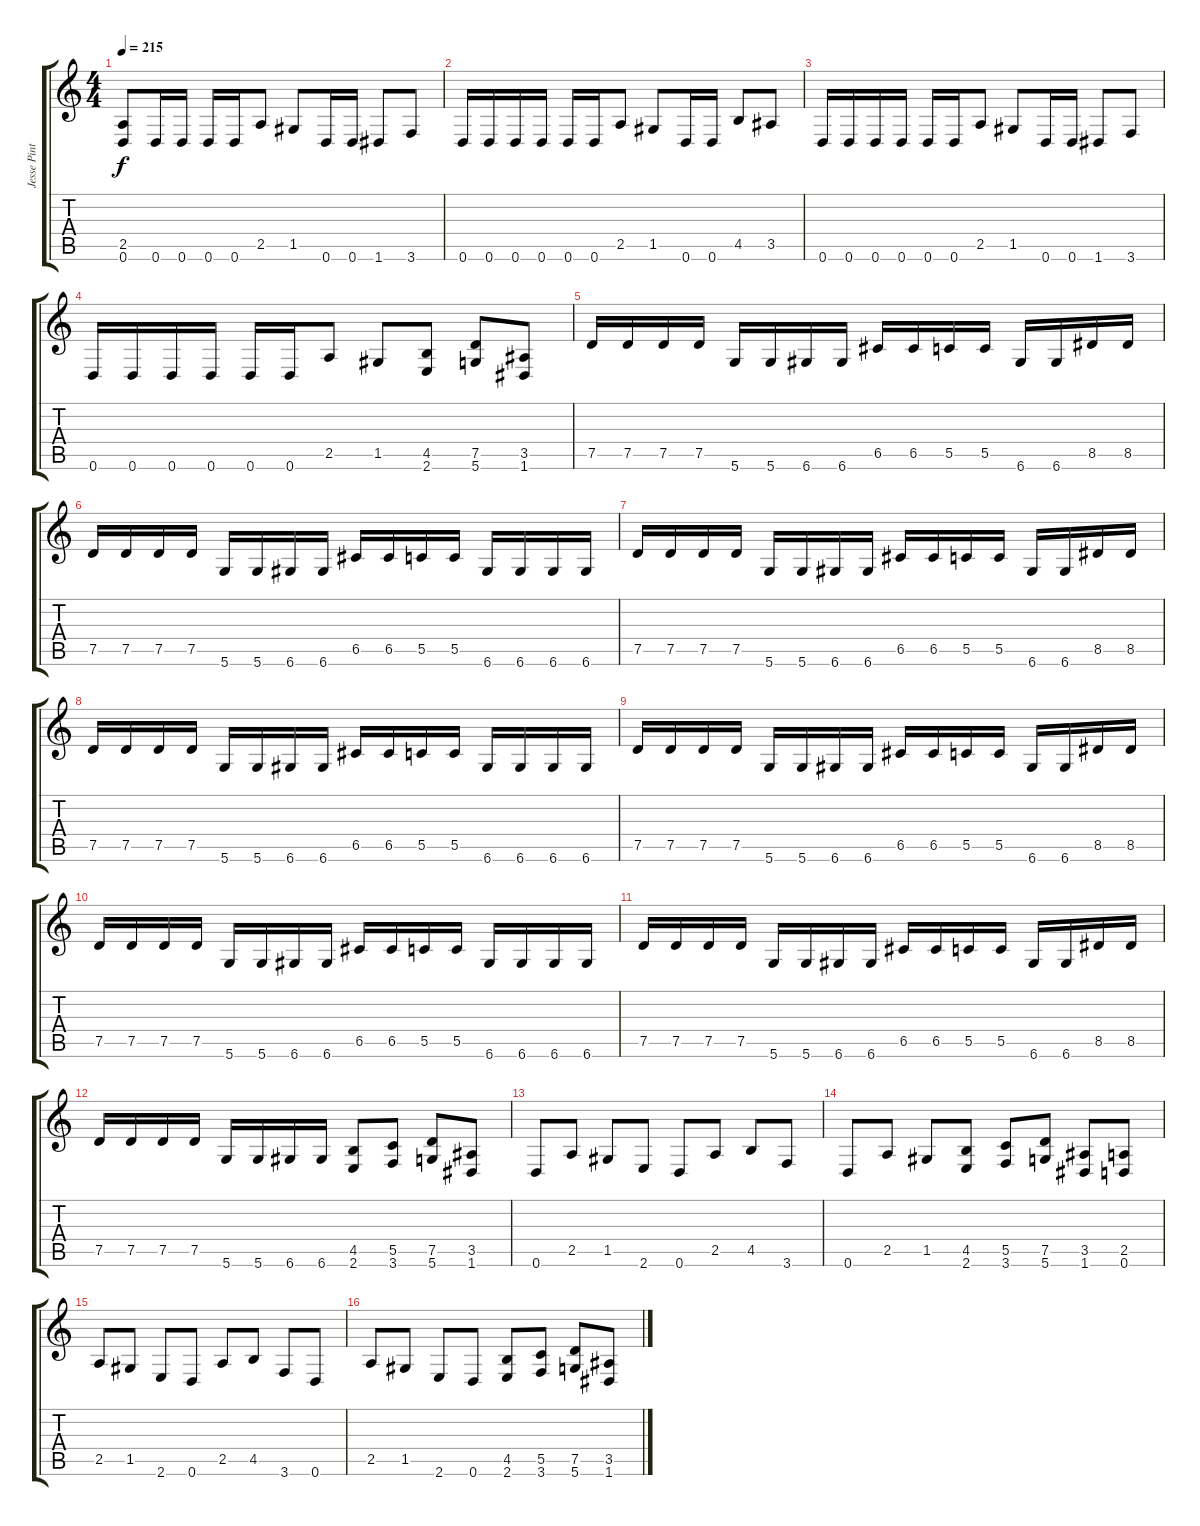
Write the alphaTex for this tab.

\track ("Jesse Pintado (Guitar 2)" "Jesse Pint") {instrument distortionguitar}
\staff {score tabs}
\tuning (D4 A3 F3 C3 G2 D2) {hide}
\ts (4 4)
\tempo 215
\clef g2
\ks c
(2.5 0.6).8{dy f} 0.6.16 0.6.16 0.6.16 0.6.16 2.5.8 1.5.8 0.6.16 0.6.16 1.6.8 3.6.8 |
0.6.16 0.6.16 0.6.16 0.6.16 0.6.16 0.6.16 2.5.8 1.5.8 0.6.16 0.6.16 4.5.8 3.5.8 |
0.6.16 0.6.16 0.6.16 0.6.16 0.6.16 0.6.16 2.5.8 1.5.8 0.6.16 0.6.16 1.6.8 3.6.8 |
0.6.16 0.6.16 0.6.16 0.6.16 0.6.16 0.6.16 2.5.8 1.5.8 (4.5 2.6).8 (7.5 5.6).8 (3.5 1.6).8 |
7.5.16 7.5.16 7.5.16 7.5.16 5.6.16 5.6.16 6.6.16 6.6.16 6.5.16 6.5.16 5.5.16 5.5.16 6.6.16 6.6.16 8.5.16 8.5.16 |
7.5.16 7.5.16 7.5.16 7.5.16 5.6.16 5.6.16 6.6.16 6.6.16 6.5.16 6.5.16 5.5.16 5.5.16 6.6.16 6.6.16 6.6.16 6.6.16 |
7.5.16 7.5.16 7.5.16 7.5.16 5.6.16 5.6.16 6.6.16 6.6.16 6.5.16 6.5.16 5.5.16 5.5.16 6.6.16 6.6.16 8.5.16 8.5.16 |
7.5.16 7.5.16 7.5.16 7.5.16 5.6.16 5.6.16 6.6.16 6.6.16 6.5.16 6.5.16 5.5.16 5.5.16 6.6.16 6.6.16 6.6.16 6.6.16 |
7.5.16 7.5.16 7.5.16 7.5.16 5.6.16 5.6.16 6.6.16 6.6.16 6.5.16 6.5.16 5.5.16 5.5.16 6.6.16 6.6.16 8.5.16 8.5.16 |
7.5.16 7.5.16 7.5.16 7.5.16 5.6.16 5.6.16 6.6.16 6.6.16 6.5.16 6.5.16 5.5.16 5.5.16 6.6.16 6.6.16 6.6.16 6.6.16 |
7.5.16 7.5.16 7.5.16 7.5.16 5.6.16 5.6.16 6.6.16 6.6.16 6.5.16 6.5.16 5.5.16 5.5.16 6.6.16 6.6.16 8.5.16 8.5.16 |
7.5.16 7.5.16 7.5.16 7.5.16 5.6.16 5.6.16 6.6.16 6.6.16 (4.5 2.6).8 (5.5 3.6).8 (7.5 5.6).8 (3.5 1.6).8 |
0.6.8 2.5.8 1.5.8 2.6.8 0.6.8 2.5.8 4.5.8 3.6.8 |
0.6.8 2.5.8 1.5.8 (4.5 2.6).8 (5.5 3.6).8 (7.5 5.6).8 (3.5 1.6).8 (2.5 0.6).8 |
2.5.8 1.5.8 2.6.8 0.6.8 2.5.8 4.5.8 3.6.8 0.6.8 |
2.5.8 1.5.8 2.6.8 0.6.8 (4.5 2.6).8 (5.5 3.6).8 (7.5 5.6).8 (3.5 1.6).8
